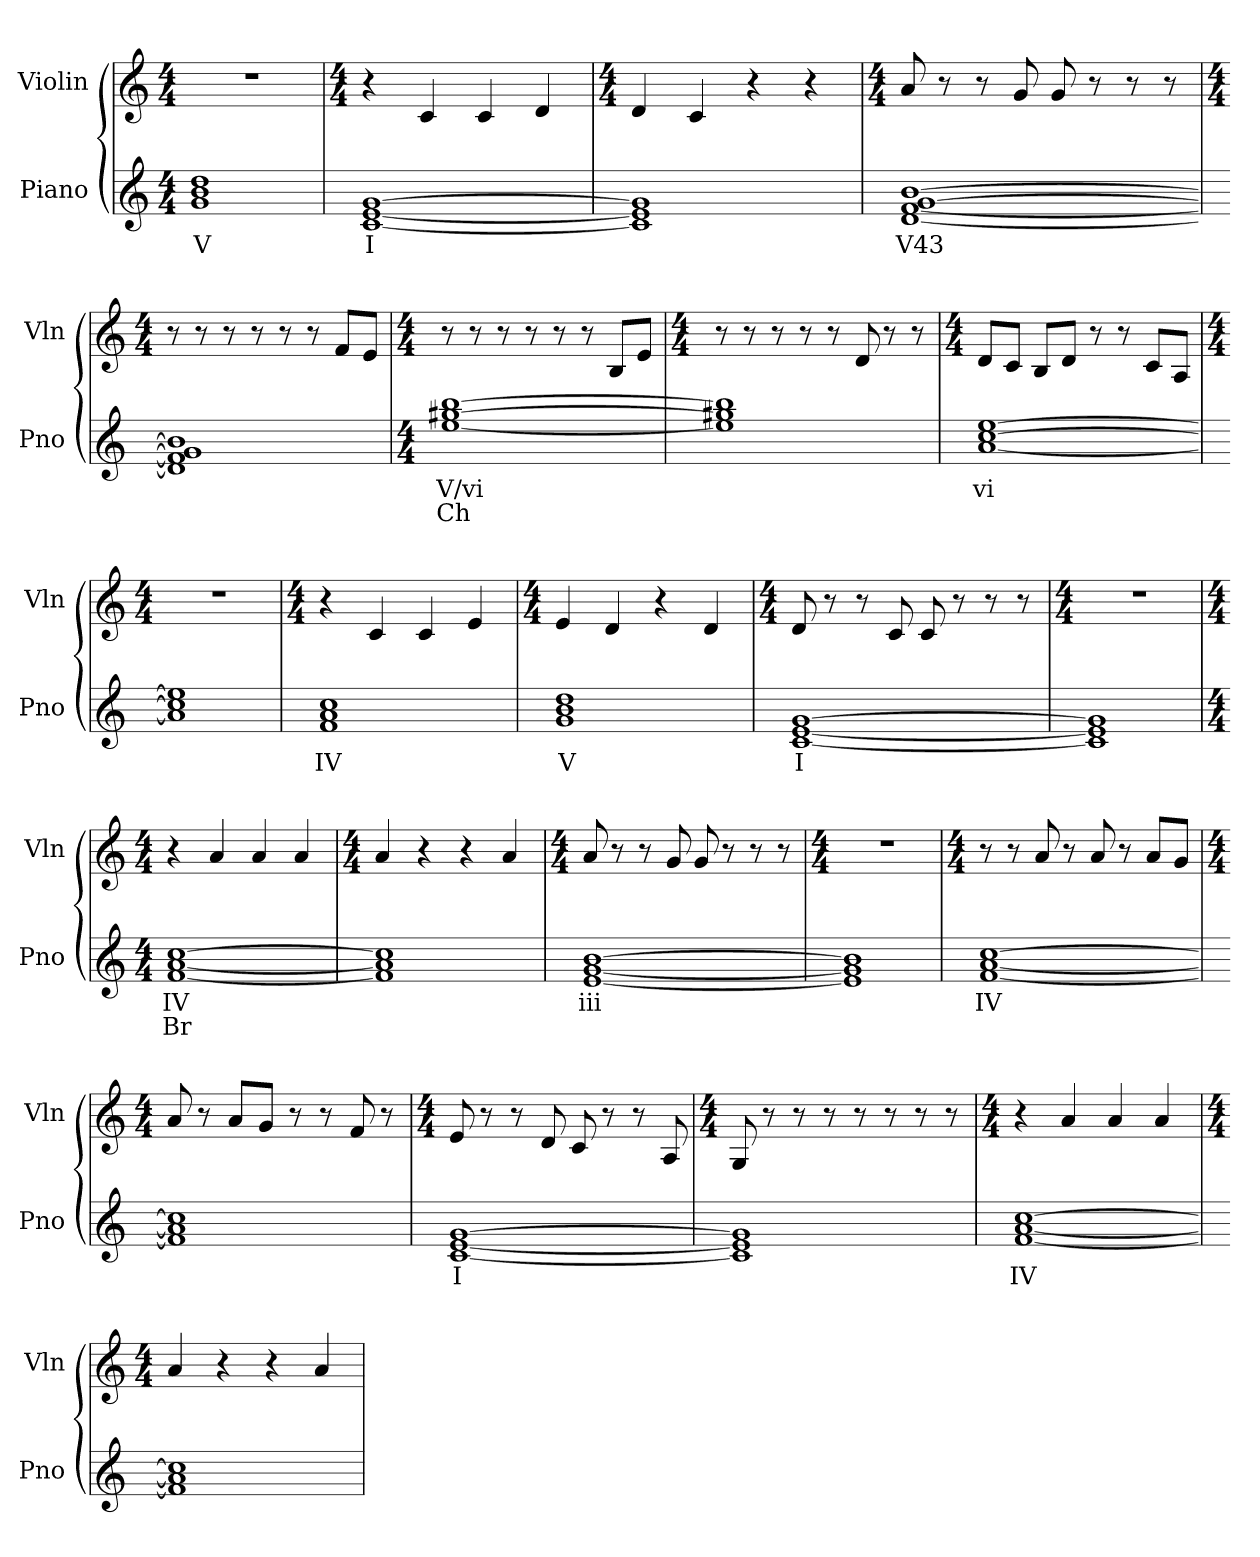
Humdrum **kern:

**kern	**text	**text	**kern
*part2	*part2	*part2	*part1
*staff2	*staff2	*staff2	*staff1
*I"Piano	*	*	*I"Violin
*I'Pno	*	*	*I'Vln
*k[]	*	*	*
*C:	*	*	*
*M4/4	*	*	*M4/4
=	=	=	=
1g 1b 1dd	V	.	1r
=	=	=	=
*k[]	*	*	*
*C:	*	*	*
*	*	*	*M4/4
[1c [1e [1g	I	.	4r
.	.	.	4c
.	.	.	4c
.	.	.	4d
=	=	=	=
*k[]	*	*	*
*C:	*	*	*
*	*	*	*M4/4
1c] 1e] 1g]	.	.	4d
.	.	.	4c
.	.	.	4r
.	.	.	4r
=	=	=	=
*k[]	*	*	*
*C:	*	*	*
*	*	*	*M4/4
[1d [1f [1g [1b	V43	.	8a
.	.	.	8r
.	.	.	8r
.	.	.	8g
.	.	.	8g
.	.	.	8r
.	.	.	8r
.	.	.	8r
=	=	=	=
*k[]	*	*	*
*C:	*	*	*
*	*	*	*M4/4
1d] 1f] 1g] 1b]	.	.	8r
.	.	.	8r
.	.	.	8r
.	.	.	8r
.	.	.	8r
.	.	.	8r
.	.	.	8fL
.	.	.	8eJ
=	=	=	=
*k[]	*	*	*
*C:	*	*	*
*M4/4	*	*	*M4/4
[1ee [1gg#X [1bb	V/vi	Ch	8r
.	.	.	8r
.	.	.	8r
.	.	.	8r
.	.	.	8r
.	.	.	8r
.	.	.	8BL
.	.	.	8eJ
=	=	=	=
*k[]	*	*	*
*C:	*	*	*
*	*	*	*M4/4
1ee] 1gg#X] 1bb]	.	.	8r
.	.	.	8r
.	.	.	8r
.	.	.	8r
.	.	.	8r
.	.	.	8d
.	.	.	8r
.	.	.	8r
=	=	=	=
*k[]	*	*	*
*C:	*	*	*
*	*	*	*M4/4
[1a [1cc [1ee	vi	.	8dL
.	.	.	8cJ
.	.	.	8BL
.	.	.	8dJ
.	.	.	8r
.	.	.	8r
.	.	.	8cL
.	.	.	8AJ
=	=	=	=
*k[]	*	*	*
*C:	*	*	*
*	*	*	*M4/4
1a] 1cc] 1ee]	.	.	1r
=	=	=	=
*k[]	*	*	*
*C:	*	*	*
*	*	*	*M4/4
1f 1a 1cc	IV	.	4r
.	.	.	4c
.	.	.	4c
.	.	.	4e
=	=	=	=
*k[]	*	*	*
*C:	*	*	*
*	*	*	*M4/4
1g 1b 1dd	V	.	4e
.	.	.	4d
.	.	.	4r
.	.	.	4d
=	=	=	=
*k[]	*	*	*
*C:	*	*	*
*	*	*	*M4/4
[1c [1e [1g	I	.	8d
.	.	.	8r
.	.	.	8r
.	.	.	8c
.	.	.	8c
.	.	.	8r
.	.	.	8r
.	.	.	8r
=	=	=	=
*k[]	*	*	*
*C:	*	*	*
*	*	*	*M4/4
1c] 1e] 1g]	.	.	1r
=	=	=	=
*k[]	*	*	*
*C:	*	*	*
*M4/4	*	*	*M4/4
[1f [1a [1cc	IV	Br	4r
.	.	.	4a
.	.	.	4a
.	.	.	4a
=	=	=	=
*k[]	*	*	*
*C:	*	*	*
*	*	*	*M4/4
1f] 1a] 1cc]	.	.	4a
.	.	.	4r
.	.	.	4r
.	.	.	4a
=	=	=	=
*k[]	*	*	*
*C:	*	*	*
*	*	*	*M4/4
[1e [1g [1b	iii	.	8a
.	.	.	8r
.	.	.	8r
.	.	.	8g
.	.	.	8g
.	.	.	8r
.	.	.	8r
.	.	.	8r
=	=	=	=
*k[]	*	*	*
*C:	*	*	*
*	*	*	*M4/4
1e] 1g] 1b]	.	.	1r
=	=	=	=
*k[]	*	*	*
*C:	*	*	*
*	*	*	*M4/4
[1f [1a [1cc	IV	.	8r
.	.	.	8r
.	.	.	8a
.	.	.	8r
.	.	.	8a
.	.	.	8r
.	.	.	8aL
.	.	.	8gJ
=	=	=	=
*k[]	*	*	*
*C:	*	*	*
*	*	*	*M4/4
1f] 1a] 1cc]	.	.	8a
.	.	.	8r
.	.	.	8aL
.	.	.	8gJ
.	.	.	8r
.	.	.	8r
.	.	.	8f
.	.	.	8r
=	=	=	=
*k[]	*	*	*
*C:	*	*	*
*	*	*	*M4/4
[1c [1e [1g	I	.	8e
.	.	.	8r
.	.	.	8r
.	.	.	8d
.	.	.	8c
.	.	.	8r
.	.	.	8r
.	.	.	8A
=	=	=	=
*k[]	*	*	*
*C:	*	*	*
*	*	*	*M4/4
1c] 1e] 1g]	.	.	8G
.	.	.	8r
.	.	.	8r
.	.	.	8r
.	.	.	8r
.	.	.	8r
.	.	.	8r
.	.	.	8r
=	=	=	=
*k[]	*	*	*
*C:	*	*	*
*	*	*	*M4/4
[1f [1a [1cc	IV	.	4r
.	.	.	4a
.	.	.	4a
.	.	.	4a
=	=	=	=
*k[]	*	*	*
*C:	*	*	*
*	*	*	*M4/4
1f] 1a] 1cc]	.	.	4a
.	.	.	4r
.	.	.	4r
.	.	.	4a
=	=	=	=
*-	*-	*-	*-
